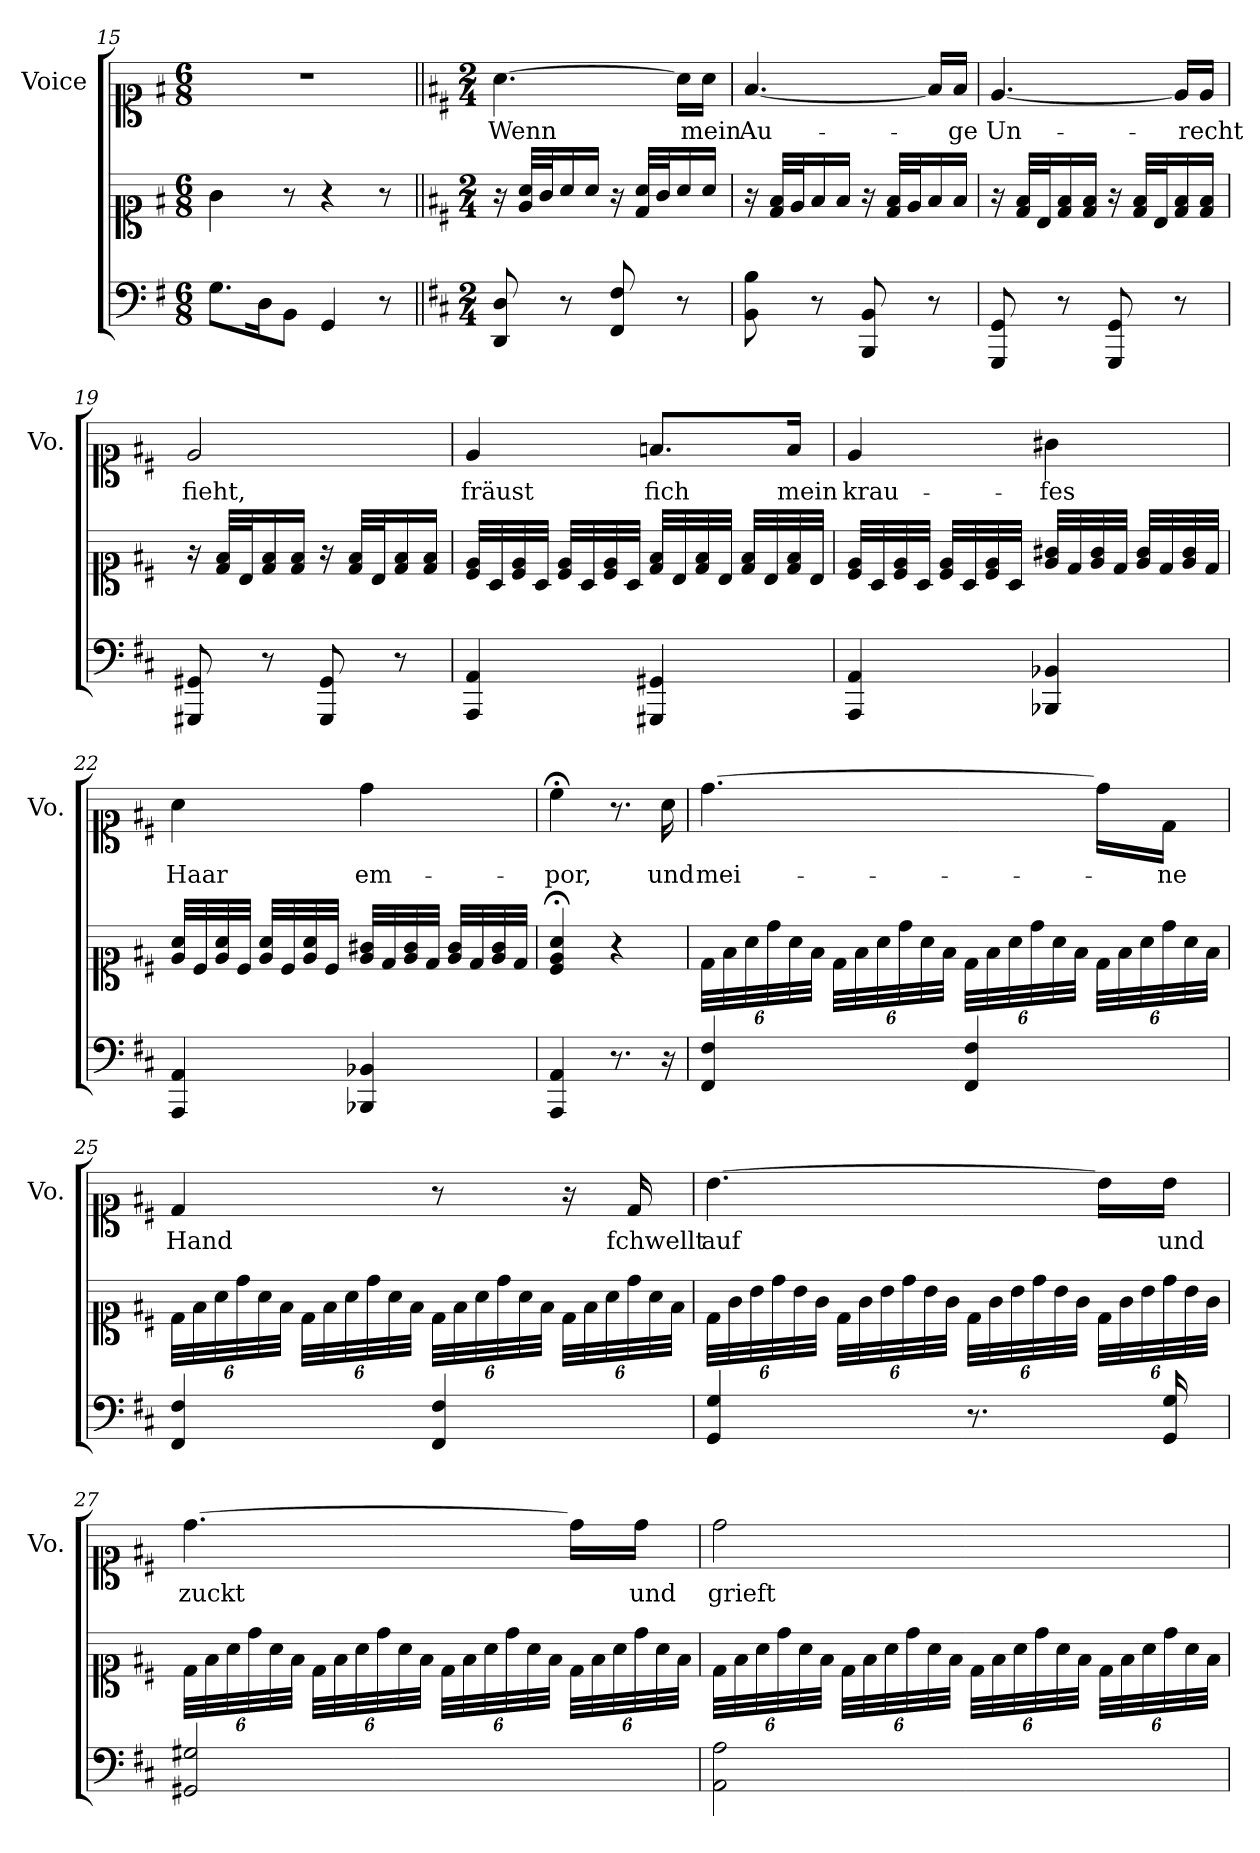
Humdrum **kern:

**kern	**kern	**kern	**text
*part2	*part2	*part1	*part1
*staff3	*staff2	*staff1	*staff1
*	*	*I"Voice	*
*	*	*I'Vo.	*
*clefF4	*clefC1	*clefC1	*
*k[f#]	*k[f#]	*k[f#]	*
*M6/8	*M6/8	*M6/8	*
=15	=15	=15	=15
8.G\L	4g\	2.r	.
16D\k	.	.	.
8BB\J	8r	.	.
4GG/	4r	.	.
8r	8r	.	.
!!LO:LB:g=z
=16||	=16||	=16||	=16||
*k[f#c#]	*k[f#c#]	*k[f#c#]	*
*M2/4	*M2/4	*M2/4	*
*	*	*MM94	*
8DD/ 8D/	16r	[4.a\	Wenn
.	32e/ 32a/LLL	.	.
.	32g/J	.	.
8r	16a/	.	.
.	16a/JJ	.	.
8FF#/ 8F#/	16r	.	.
.	32d/ 32a/LLL	.	.
.	32g/J	.	.
8r	16a/	16a\LL]	.
.	16a/JJ	16a\JJ	mein
=17	=17	=17	=17
8BB\ 8B\	16r	[4.f#/	Au-
.	32d/ 32f#/LLL	.	.
.	32e/J	.	.
8r	16f#/	.	.
.	16f#/JJ	.	.
8BBB/ 8BB/	16r	.	.
.	32d/ 32f#/LLL	.	.
.	32e/J	.	.
8r	16f#/	16f#/LL]	.
.	16f#/JJ	16f#/JJ	-ge
=18	=18	=18	=18
8GGG/ 8GG/	16r	[4.e/	Un-
.	32d/ 32f#/LLL	.	.
.	32B/J	.	.
8r	16d/ 16f#/	.	.
.	16d/ 16f#/JJ	.	.
8GGG/ 8GG/	16r	.	.
.	32d/ 32f#/LLL	.	.
.	32B/J	.	.
8r	16d/ 16f#/	16e/LL]	.
.	16d/ 16f#/JJ	16e/JJ	-recht
=19	=19	=19	=19
8GGG#X/ 8GG#X/	16r	2e/	fieht,
.	32d/ 32f#/LLL	.	.
.	32B/J	.	.
8r	16d/ 16f#/	.	.
.	16d/ 16f#/JJ	.	.
8GGG#/ 8GG#/	16r	.	.
.	32d/ 32f#/LLL	.	.
.	32B/J	.	.
8r	16d/ 16f#/	.	.
.	16d/ 16f#/JJ	.	.
!!LO:PB:g=z
=20	=20	=20	=20
4AAA/ 4AA/	32c#/ 32e/LLL	4e/	fräust
.	32A/	.	.
.	32c#/ 32e/	.	.
.	32A/JJJ	.	.
.	32c#/ 32e/LLL	.	.
.	32A/	.	.
.	32c#/ 32e/	.	.
.	32A/JJJ	.	.
4GGG#X/ 4GG#X/	32d/ 32f#/LLL	8.fn/L	fich
.	32B/	.	.
.	32d/ 32f#/	.	.
.	32B/JJJ	.	.
.	32d/ 32f#/LLL	.	.
.	32B/	.	.
.	32d/ 32f#/	16f/Jk	mein
.	32B/JJJ	.	.
=21	=21	=21	=21
4AAA/ 4AA/	32c#/ 32e/LLL	4e/	krau-
.	32A/	.	.
.	32c#/ 32e/	.	.
.	32A/JJJ	.	.
.	32c#/ 32e/LLL	.	.
.	32A/	.	.
.	32c#/ 32e/	.	.
.	32A/JJJ	.	.
4BBB-X/ 4BB-X/	32e/ 32g#X/LLL	4g#X\	-fes
.	32d/	.	.
.	32e/ 32g#/	.	.
.	32d/JJJ	.	.
.	32e/ 32g#/LLL	.	.
.	32d/	.	.
.	32e/ 32g#/	.	.
.	32d/JJJ	.	.
!!LO:LB:g=z
=22	=22	=22	=22
4AAA/ 4AA/	32e/ 32a/LLL	4a\	Haar
.	32c#/	.	.
.	32e/ 32a/	.	.
.	32c#/JJJ	.	.
.	32e/ 32a/LLL	.	.
.	32c#/	.	.
.	32e/ 32a/	.	.
.	32c#/JJJ	.	.
4BBB-X/ 4BB-X/	32e/ 32g#X/LLL	4dd\	em-
.	32d/	.	.
.	32e/ 32g#/	.	.
.	32d/JJJ	.	.
.	32e/ 32g#/LLL	.	.
.	32d/	.	.
.	32e/ 32g#/	.	.
.	32d/JJJ	.	.
=23	=23	=23	=23
4AAA/ 4AA/	4c#;</ 4e;</ 4a;</	4cc#;<\	-por,
8.r	4r	8.r	.
16r	.	16a\	und
=24	=24	=24	=24
*	*Xbrackettup	*	*
4FF#/ 4F#/	48d\LLL	[4.dd\	mei-
.	48f#\	.	.
.	48a\	.	.
.	48dd\	.	.
.	48a\	.	.
.	48f#\JJJ	.	.
.	48d\LLL	.	.
.	48f#\	.	.
.	48a\	.	.
.	48dd\	.	.
.	48a\	.	.
.	48f#\JJJ	.	.
4FF#/ 4F#/	48d\LLL	.	.
.	48f#\	.	.
.	48a\	.	.
.	48dd\	.	.
.	48a\	.	.
.	48f#\JJJ	.	.
.	48d\LLL	16dd\LL]	.
.	48f#\	.	.
.	48a\	.	.
.	48dd\	16d\JJ	-ne
.	48a\	.	.
.	48f#\JJJ	.	.
!!LO:LB:g=z
=25	=25	=25	=25
4FF#/ 4F#/	48d\LLL	4d/	Hand
.	48f#\	.	.
.	48a\	.	.
.	48dd\	.	.
.	48a\	.	.
.	48f#\JJJ	.	.
.	48d\LLL	.	.
.	48f#\	.	.
.	48a\	.	.
.	48dd\	.	.
.	48a\	.	.
.	48f#\JJJ	.	.
4FF#/ 4F#/	48d\LLL	8r	.
.	48f#\	.	.
.	48a\	.	.
.	48dd\	.	.
.	48a\	.	.
.	48f#\JJJ	.	.
.	48d\LLL	16r	.
.	48f#\	.	.
.	48a\	.	.
.	48dd\	16d/	fchwellt
.	48a\	.	.
.	48f#\JJJ	.	.
=26	=26	=26	=26
4GG/ 4G/	48d\LLL	[4.b\	auf
.	48g\	.	.
.	48b\	.	.
.	48dd\	.	.
.	48b\	.	.
.	48g\JJJ	.	.
.	48d\LLL	.	.
.	48g\	.	.
.	48b\	.	.
.	48dd\	.	.
.	48b\	.	.
.	48g\JJJ	.	.
8.r	48d\LLL	.	.
.	48g\	.	.
.	48b\	.	.
.	48dd\	.	.
.	48b\	.	.
.	48g\JJJ	.	.
.	48d\LLL	16b\LL]	.
.	48g\	.	.
.	48b\	.	.
16GG/ 16G/	48dd\	16b\JJ	und
.	48b\	.	.
.	48g\JJJ	.	.
!!LO:LB:g=z
=27	=27	=27	=27
2GG#X/ 2G#X/	48d\LLL	[4.dd\	zuckt
.	48f#\	.	.
.	48a\	.	.
.	48dd\	.	.
.	48a\	.	.
.	48f#\JJJ	.	.
.	48d\LLL	.	.
.	48f#\	.	.
.	48a\	.	.
.	48dd\	.	.
.	48a\	.	.
.	48f#\JJJ	.	.
.	48d\LLL	.	.
.	48f#\	.	.
.	48a\	.	.
.	48dd\	.	.
.	48a\	.	.
.	48f#\JJJ	.	.
.	48d\LLL	16dd\LL]	.
.	48f#\	.	.
.	48a\	.	.
.	48dd\	16dd\JJ	und
.	48a\	.	.
.	48f#\JJJ	.	.
=28	=28	=28	=28
2AA\ 2A\	48d\LLL	2dd\	grieft
.	48f#\	.	.
.	48a\	.	.
.	48dd\	.	.
.	48a\	.	.
.	48f#\JJJ	.	.
.	48d\LLL	.	.
.	48f#\	.	.
.	48a\	.	.
.	48dd\	.	.
.	48a\	.	.
.	48f#\JJJ	.	.
.	48d\LLL	.	.
.	48f#\	.	.
.	48a\	.	.
.	48dd\	.	.
.	48a\	.	.
.	48f#\JJJ	.	.
.	48d\LLL	.	.
.	48f#\	.	.
.	48a\	.	.
.	48dd\	.	.
.	48a\	.	.
.	48f#\JJJ	.	.
=	=	=	=
*-	*-	*-	*-
